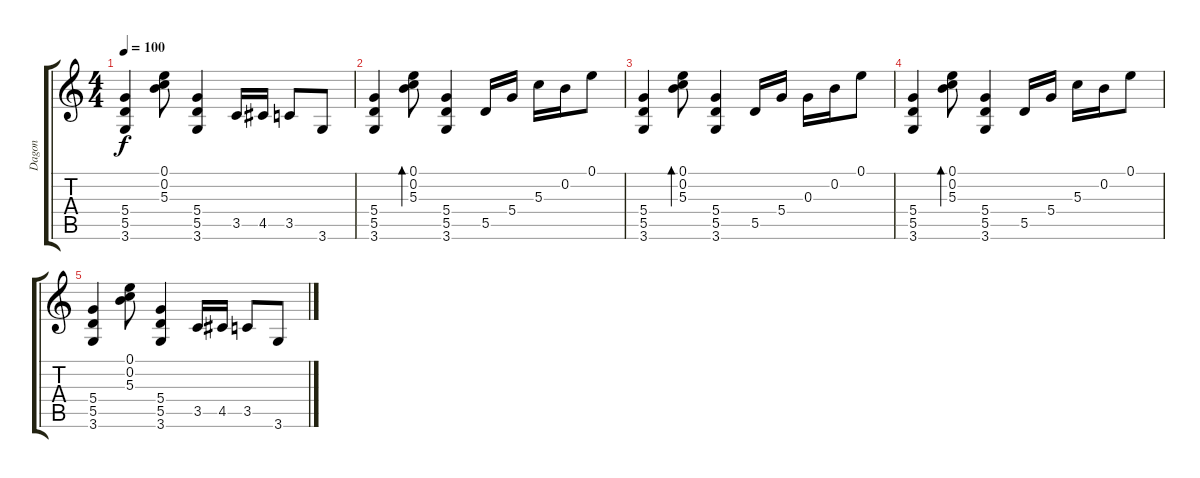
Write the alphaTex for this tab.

\track ("Dagon" "Dagon") {instrument distortionguitar}
\staff {score tabs}
\tuning (E4 B3 G3 D3 A2 E2) {hide}
\ts (4 4)
\tempo 100
\clef g2
\ks c
(5.4 5.5 3.6).4{dy f} (0.1 0.2 5.3).8 (5.4 5.5 3.6).4 3.5.16 4.5.16 3.5.8 3.6.8 |
(5.4 5.5 3.6).4{volume 0} (0.1 0.2 5.3).8{bd 120} (5.4 5.5 3.6).4 5.5.16 5.4.16 5.3.16 0.2.16 0.1.8 |
(5.4 5.5 3.6).4 (0.1 0.2 5.3).8{bd 120} (5.4 5.5 3.6).4 5.5.16 5.4.16 0.3.16 0.2.16 0.1.8 |
(5.4 5.5 3.6).4 (0.1 0.2 5.3).8{bd 120} (5.4 5.5 3.6).4 5.5.16 5.4.16 5.3.16 0.2.16 0.1.8 |
(5.4 5.5 3.6).4 (0.1 0.2 5.3).8 (5.4 5.5 3.6).4 3.5.16 4.5.16 3.5.8 3.6.8
